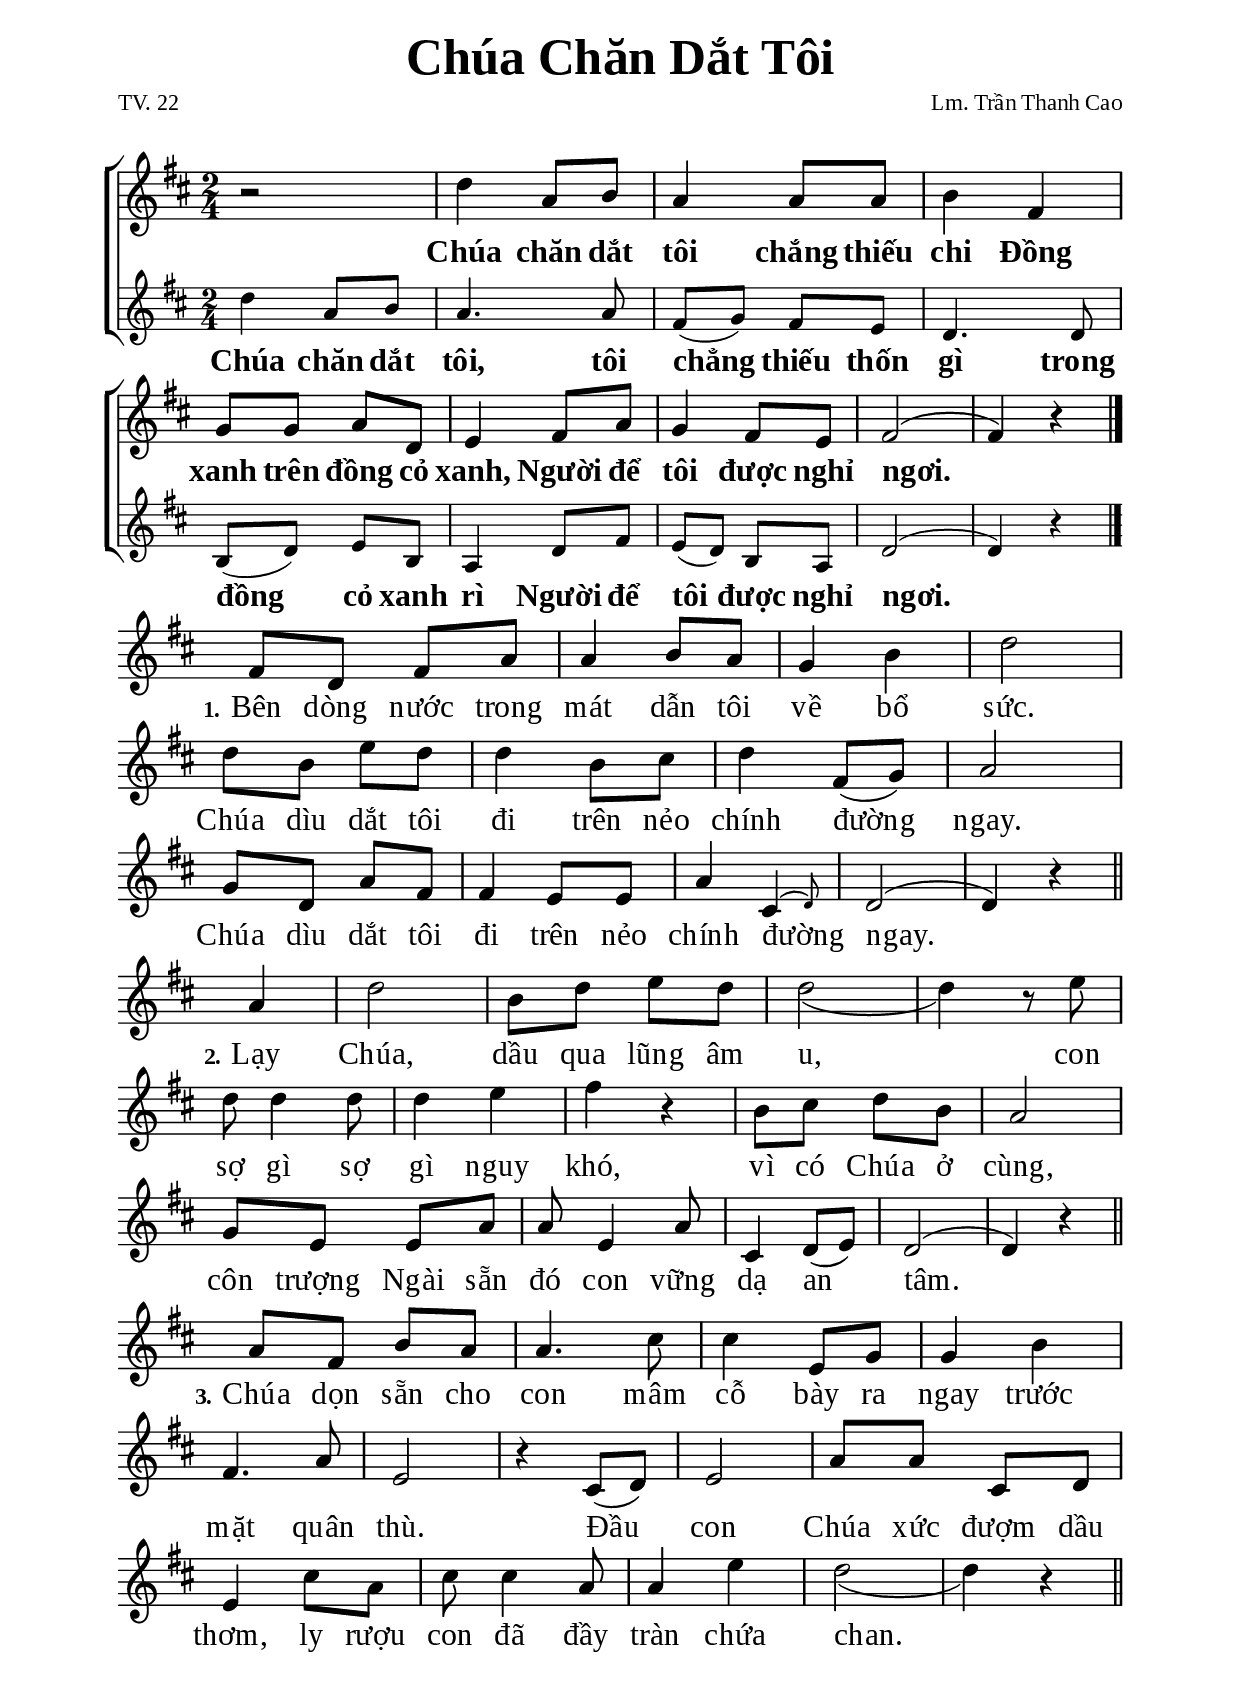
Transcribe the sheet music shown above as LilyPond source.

% Cài đặt chung
\version "2.20.0"
\include "english.ly"

\header {
  title = \markup { \fontsize #3 "Chúa Chăn Dắt Tôi" }
  poet = "TV. 22"
  composer = "Lm. Trần Thanh Cao"
  arranger = " "
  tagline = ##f
}

\paper {
  #(set-paper-size "a4")
  top-margin = 10\mm
  bottom-margin = 10\mm
  left-margin = 20\mm
  right-margin = 20\mm
  indent = #0
  #(define fonts
    (make-pango-font-tree
      "Liberation Serif"
      "Liberation Serif"
      "Liberation Serif"
      (/ 20 20)))
  page-count = #1
}

% Nhạc điệp khúc
nhacDiepKhucBas = \relative c'' {
  r2 |
  d4 a8 b |
  a4 a8 a 
  b4 fs |
  g8 g a d, |
  e4 fs8 a |
  g4 fs8 e |
  fs2 ^( |
  fs4) r \bar "|."
}

nhacDiepKhucSop = \relative c'' {
  d4 a8 b |
  a4. a8 |
  fs (g) fs e |
  d4. d8 |
  b (d) e b |
  a4 d8 fs |
  e (d) b a |
  d2 ^( |
  d4) r \bar "|."
}

% Nhạc phiên khúc
nhacPhienKhucMot = \relative c' {
  fs8 d fs a |
  a4 b8 a |
  g4 b |
  d2 |
  d8 b e d |
  d4 b8 cs |
  d4 fs,8 (g) |
  a2 |
  g8 d a' fs |
  fs4 e8 e |
  a4 \afterGrace cs, ^(\tweak font-size #-4 d8) |
  d2 ^( |
  d4) r \bar "||"
}

nhacPhienKhucHai = \relative c'' {
  \partial 4 a4 |
  d2 |
  b8 d e d |
  d2 _( |
  d4) r8 e |
  d d4 d8 |
  d4 e fs r |
  b,8 cs d b |
  a2 |
  g8 e e a |
  a e4 a8 |
  cs,4 d8 (e) |
  d2 ^( |
  d4) r \bar "||"
}

nhacPhienKhucBa = \relative c'' {
  a8 fs b a |
  a4. cs8 |
  cs4 e,8 g |
  g4 b |
  fs4. a8 |
  e2 |
  r4 cs8 (d) |
  e2 |
  a8 a cs, d |
  e4 cs'8 a |
  cs8 cs4 a8 |
  a4 e' |
  d2 _( |
  d4) r \bar "||"
}

nhacPhienKhucBon = \relative c'' {
  \partial 4 g8 b |
  d2 |
  b4 d8 e |
  d2 |
  r4 d8 d |
  e4. d8 |
  e8 \acciaccatura e fs4 d8 |
  a2 |
  g4 b |
  d e |
  a,4. _(b8) |
  a2 ( |
  a4) cs8 a |
  cs4 cs8 a |
  fs4 cs' |
  d2 ( |
  d4) r \bar "||"
}

% Lời điệp khúc
loiDiepKhucSop = \lyricmode {
  Chúa chăn dắt tôi,
  tôi chẳng thiếu thốn gì
  trong đồng cỏ xanh rì
  Người để tôi được nghỉ ngơi.
}

loiDiepKhucBas = \lyricmode {
  Chúa chăn dắt tôi
  chắng thiếu chi
  Đồng xanh trên đồng cỏ xanh,
  Người để tôi được nghỉ ngơi.
}

% Lời phiên khúc
loiPhienKhucMot = \lyricmode {
  \set stanza = #"1."
  Bên dòng nước trong mát dẫn tôi về bổ sức.
  Chúa dìu dắt tôi đi trên nẻo chính đường ngay.
  Chúa dìu dắt tôi đi trên nẻo chính đường ngay.
}

loiPhienKhucHai = \lyricmode {
  \set stanza = #"2."
  Lạy Chúa, dầu qua lũng âm u,
  con sợ gì sợ gì nguy khó,
  vì có Chúa ở cùng,
  côn trượng Ngài sẵn đó con vững dạ an tâm.
}

loiPhienKhucBa = \lyricmode {
  \set stanza = #"3."
  Chúa dọn sẵn cho con mâm cỗ bày ra ngay trước mặt quân thù.
  Đầu con Chúa xức đượm dầu thơm,
  ly rượu con đã đầy tràn chứa chan.
}

loiPhienKhucBon = \lyricmode {
  \set stanza = #"4."
  Tình thương Chúa và muôn phúc lộc,
  hằng dõi theo dõi theo suốt cuộc đời
  và tôi sống ở nhà Người những ngày tháng,
  những năm dài triền miên.
}


% Dàn trang
\score {
  \new ChoirStaff <<
     \new Staff = diepKhuc \with {
        \consists "Merge_rests_engraver"
        \magnifyStaff #(magstep +1)
      }
      <<
      \new Voice = beBas {
        \key d \major \time 2/4 \stemNeutral \nhacDiepKhucBas
      }
      \new Lyrics \lyricsto beBas \loiDiepKhucBas
    >>
    \new Staff <<
      \new Voice = beSop {
        \key d \major \time 2/4 \stemNeutral \nhacDiepKhucSop
      }
      \new Lyrics \lyricsto beSop \loiDiepKhucSop
    >>
  >>
  \layout {
    \override Lyrics.LyricText.font-series = #'bold
    \override Lyrics.LyricText.font-size = #+3
    \override Lyrics.LyricSpace.minimum-distance = #0.5
    \override Score.BarNumber.break-visibility = ##(#f #f #f)
  }
}

\score {
  \new ChoirStaff <<
    \new Staff = phienKhuc \with {
        \magnifyStaff #(magstep +1)
      }
      <<
      \new Voice = beSop {
        \key d \major \time 2/4 \nhacPhienKhucMot
      }
    >>
    \new Lyrics \lyricsto beSop \loiPhienKhucMot
  >>
  \layout {
    \override Staff.TimeSignature.transparent = ##t
    \override Lyrics.LyricText.font-size = #+3
    \override Lyrics.LyricSpace.minimum-distance = #2.0
    \override Score.BarNumber.break-visibility = ##(#f #f #f)
  } 
}

\score {
  \new ChoirStaff <<
    \new Staff = phienKhuc \with {
        \magnifyStaff #(magstep +1)
      }
      <<
      \new Voice = beSop {
        \key d \major \time 2/4 \nhacPhienKhucHai
      }
    >>
    \new Lyrics \lyricsto beSop \loiPhienKhucHai
  >>
  \layout {
    \override Staff.TimeSignature.transparent = ##t
    \override Lyrics.LyricText.font-size = #+3
    \override Lyrics.LyricSpace.minimum-distance = #2.0
    \override Score.BarNumber.break-visibility = ##(#f #f #f)
  } 
}

\score {
  \new ChoirStaff <<
    \new Staff = phienKhuc \with {
        \magnifyStaff #(magstep +1)
      }
      <<
      \new Voice = beSop {
        \key d \major \time 2/4 \nhacPhienKhucBa
      }
    >>
    \new Lyrics \lyricsto beSop \loiPhienKhucBa
  >>
  \layout {
    \override Staff.TimeSignature.transparent = ##t
    \override Lyrics.LyricText.font-size = #+3
    \override Lyrics.LyricSpace.minimum-distance = #2.0
    \override Score.BarNumber.break-visibility = ##(#f #f #f)
  } 
}
